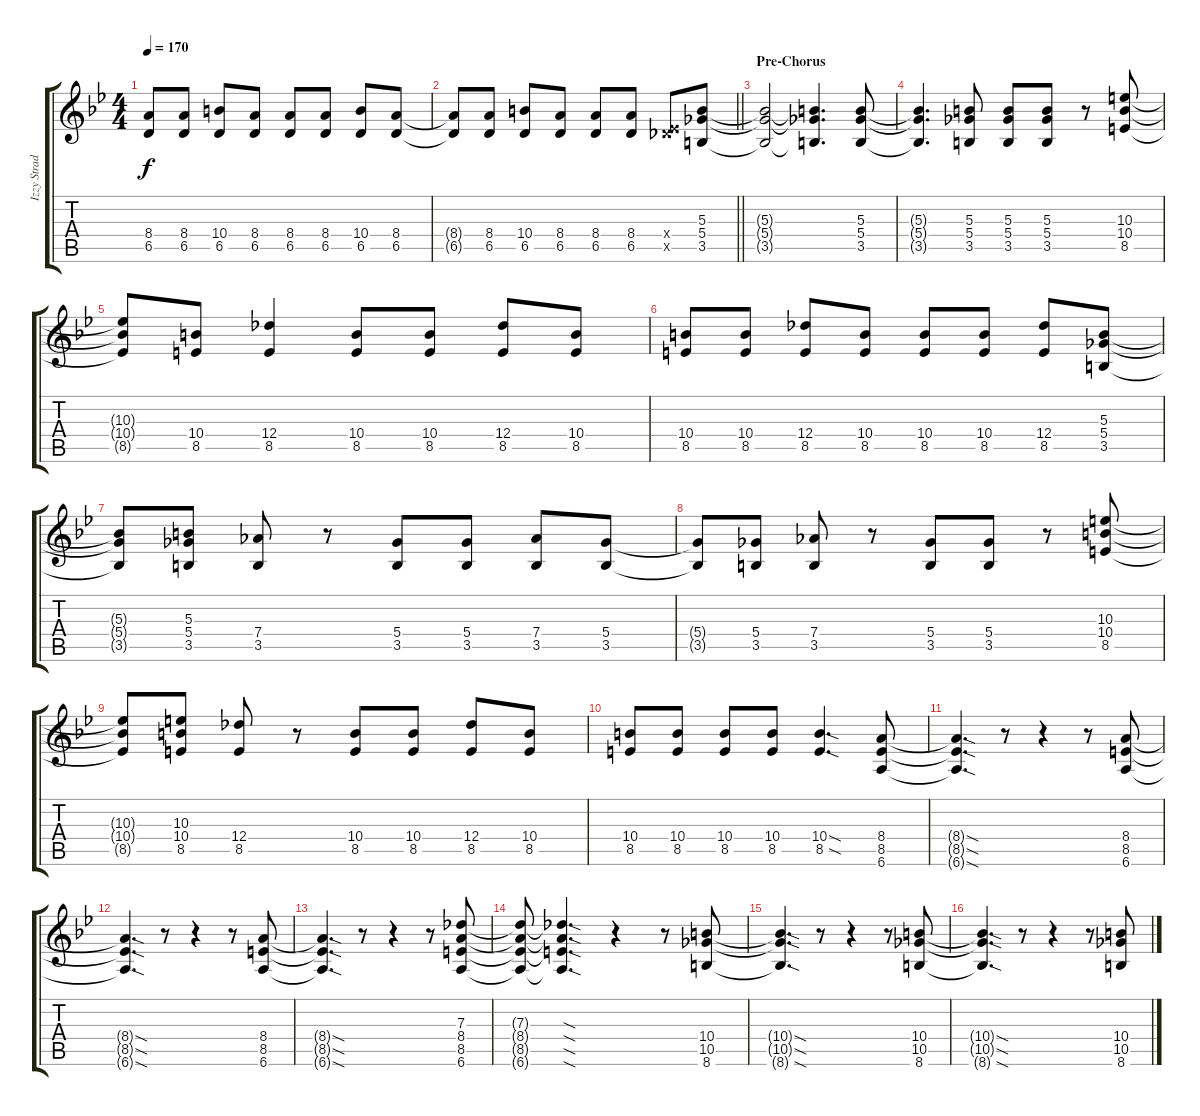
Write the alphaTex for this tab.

\track ("Izzy Stradlin - Rhytm Guitar" "Izzy Strad") {instrument overdrivenguitar}
\staff {score tabs}
\tuning (Eb4 Bb3 Gb3 Db3 Ab2 Eb2) {hide}
\ts (4 4)
\tempo 170
\clef g2
\ks bb
(8.4{t} 6.5{t}).8{dy f} (8.4 6.5).8 (10.4 6.5).8 (8.4 6.5).8 (8.4 6.5).8 (8.4 6.5).8 (10.4 6.5).8 (8.4 6.5).8 |
\barLineRight lightlight
(8.4{t} 6.5{t}).8 (8.4 6.5).8 (10.4 6.5).8 (8.4 6.5).8 (8.4 6.5).8 (8.4 6.5).8 (0.4{x} 7.5{x}).8 (5.3 5.4 3.5).8 |
\section ("" "Pre-Chorus")
(5.3{t} 5.4{t} 3.5{t}).2 (5.3{t} 5.4{t} 3.5{t}).4{d} (5.3 5.4 3.5).8 |
(5.3{t} 5.4{t} 3.5{t}).4{d} (5.3 5.4 3.5).8 (5.3 5.4 3.5).8 (5.3 5.4 3.5).8 r.8 (10.3 10.4 8.5).8 |
(10.3{t} 10.4{t} 8.5{t}).8 (10.4 8.5).8 (12.4 8.5).4 (10.4 8.5).8 (10.4 8.5).8 (12.4 8.5).8 (10.4 8.5).8 |
(10.4 8.5).8 (10.4 8.5).8 (12.4 8.5).8 (10.4 8.5).8 (10.4 8.5).8 (10.4 8.5).8 (12.4 8.5).8 (5.3 5.4 3.5).8 |
(5.3{t} 5.4{t} 3.5{t}).8 (5.3 5.4 3.5).8 (7.4 3.5).8 r.8 (5.4 3.5).8 (5.4 3.5).8 (7.4 3.5).8 (5.4 3.5).8 |
(5.4{t} 3.5{t}).8 (5.4 3.5).8 (7.4 3.5).8 r.8 (5.4 3.5).8 (5.4 3.5).8 r.8 (10.3 10.4 8.5).8 |
(10.3{t} 10.4{t} 8.5{t}).8 (10.3 10.4 8.5).8 (12.4 8.5).8 r.8 (10.4 8.5).8 (10.4 8.5).8 (12.4 8.5).8 (10.4 8.5).8 |
(10.4 8.5).8 (10.4 8.5).8 (10.4 8.5).8 (10.4 8.5).8 (10.4{sod} 8.5{sod}).4{d} (8.4 8.5 6.6).8 |
(8.4{sod t} 8.5{sod t} 6.6{sod t}).4{d} r.8 r.4 r.8 (8.4 8.5 6.6).8 |
(8.4{sod t} 8.5{sod t} 6.6{sod t}).4{d} r.8 r.4 r.8 (8.4 8.5 6.6).8 |
(8.4{sod t} 8.5{sod t} 6.6{sod t}).4{d} r.8 r.4 r.8 (7.3 8.4 8.5 6.6).8 |
(7.3{t} 8.4{t} 8.5{t} 6.6{t}).8 (7.3{sod t} 8.4{sod t} 8.5{sod t} 6.6{sod t}).4{d} r.4 r.8 (10.4 10.5 8.6).8 |
(10.4{sod t} 10.5{sod t} 8.6{sod t}).4{d} r.8 r.4 r.8 (10.4 10.5 8.6).8 |
(10.4{sod t} 10.5{sod t} 8.6{sod t}).4{d} r.8 r.4 r.8 (10.4 10.5 8.6).8
